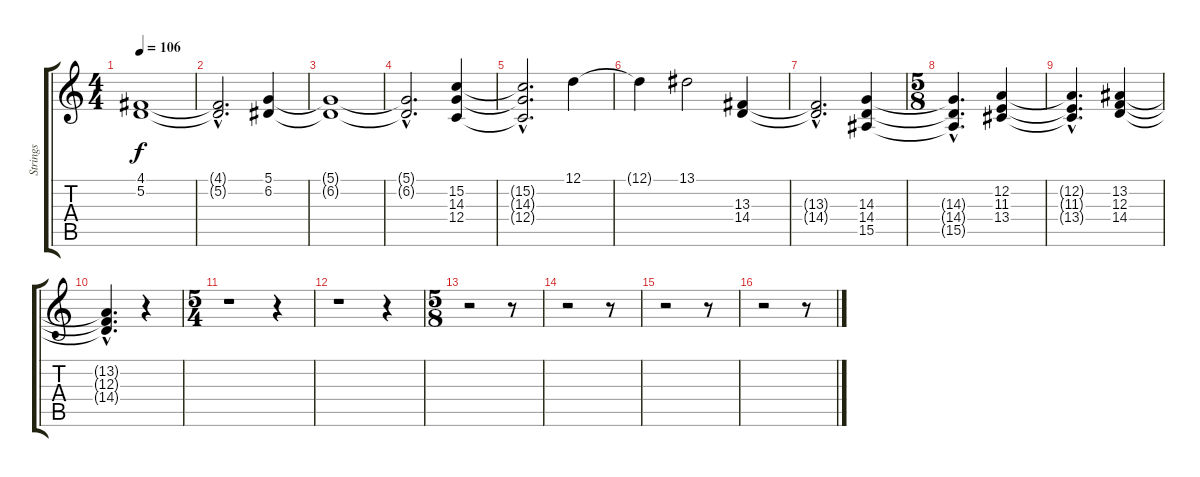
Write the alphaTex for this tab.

\track ("Strings" "Strings") {instrument stringensemble1}
\staff {score tabs}
\tuning (D4 A3 F3 C3 G2 D2) {hide}
\ts (4 4)
\tempo 106
\clef g2
\ks c
(4.1{t} 5.2{t}).1{dy f} |
(4.1{hac t} 5.2{hac t}).2{d} (5.1 6.2).4 |
(5.1{t} 6.2{t}).1 |
(5.1{hac t} 6.2{hac t}).2{d} (15.2 14.3 12.4).4 |
(15.2{t} 14.3{hac t} 12.4{t}).2{d} 12.1.4 |
12.1{t}.4 13.1.2 (13.3 14.4).4 |
(13.3{hac t} 14.4{hac t}).2{d} (14.3 14.4 15.5).4 |
\ts (5 8)
(14.3{hac t} 14.4{hac t} 15.5{hac t}).4{d} (12.2 11.3 13.4).4 |
(12.2{hac t} 11.3{hac t} 13.4{hac t}).4{d} (13.2 12.3 14.4).4 |
(13.2{hac t} 12.3{hac t} 14.4{hac t}).4{d} r.4 |
\ts (5 4)
r.1 r.4 |
r.1 r.4 |
\ts (5 8)
r.2 r.8 |
r.2 r.8 |
r.2 r.8 |
r.2 r.8
